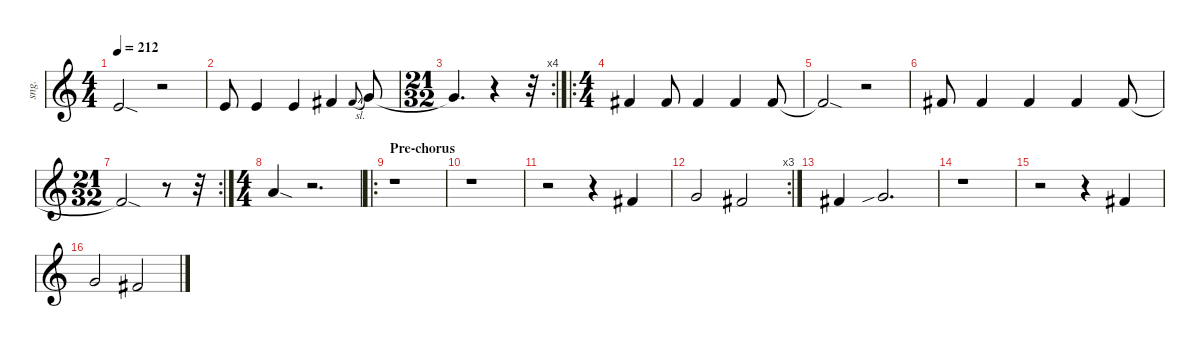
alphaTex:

\defaultSystemsLayout 4
\hideDynamics
\bracketExtendMode nobrackets
\track ("Vocals" "sng.") {defaultSystemsLayout 4 multiBarRest instrument voiceoohs}
\staff {score}
\tuning (E4 B3 G3 D3 A2 E2)
\ts (4 4)
\tempo 212
\clef g2
\ks c
5.2{sod t}.2{dy mf} r.2 |
5.2.8 5.2.4 5.2.4 7.2{acc #}.4 7.2{sl acc #}.8{gr onbeat} 8.2.8 |
\rc 4
\ts (21 32)
\beaming (8 3 2)
8.2{t}.4{d} r.4 r.32 |
\ro
\ts (4 4)
\beaming (8 2 2 2 2)
7.2{acc #}.4 7.2{acc #}.8 7.2{acc #}.4 7.2{acc #}.4 7.2{acc #}.8 |
7.2{sod t acc #}.2 r.2 |
7.2{acc #}.8 7.2{acc #}.4 7.2{acc #}.4 7.2{acc #}.4 7.2{acc #}.8 |
\rc 2
\ts (21 32)
\beaming (8 3 2)
7.2{sod t acc #}.2 r.8 r.32 |
\ts (4 4)
\beaming (8 2 2 2 2)
10.2{sod}.4 r.2{d} |
\ro
\section ("" "Pre-chorus")
r.1 |
r.1 |
r.2 r.4 7.2{acc #}.4 |
\rc 3
8.2.2 7.2{acc #}.2 |
7.2{acc #}.4 8.2{sib}.2{d} |
r.1 |
r.2 r.4 7.2{acc #}.4 |
8.2.2 7.2{acc #}.2
